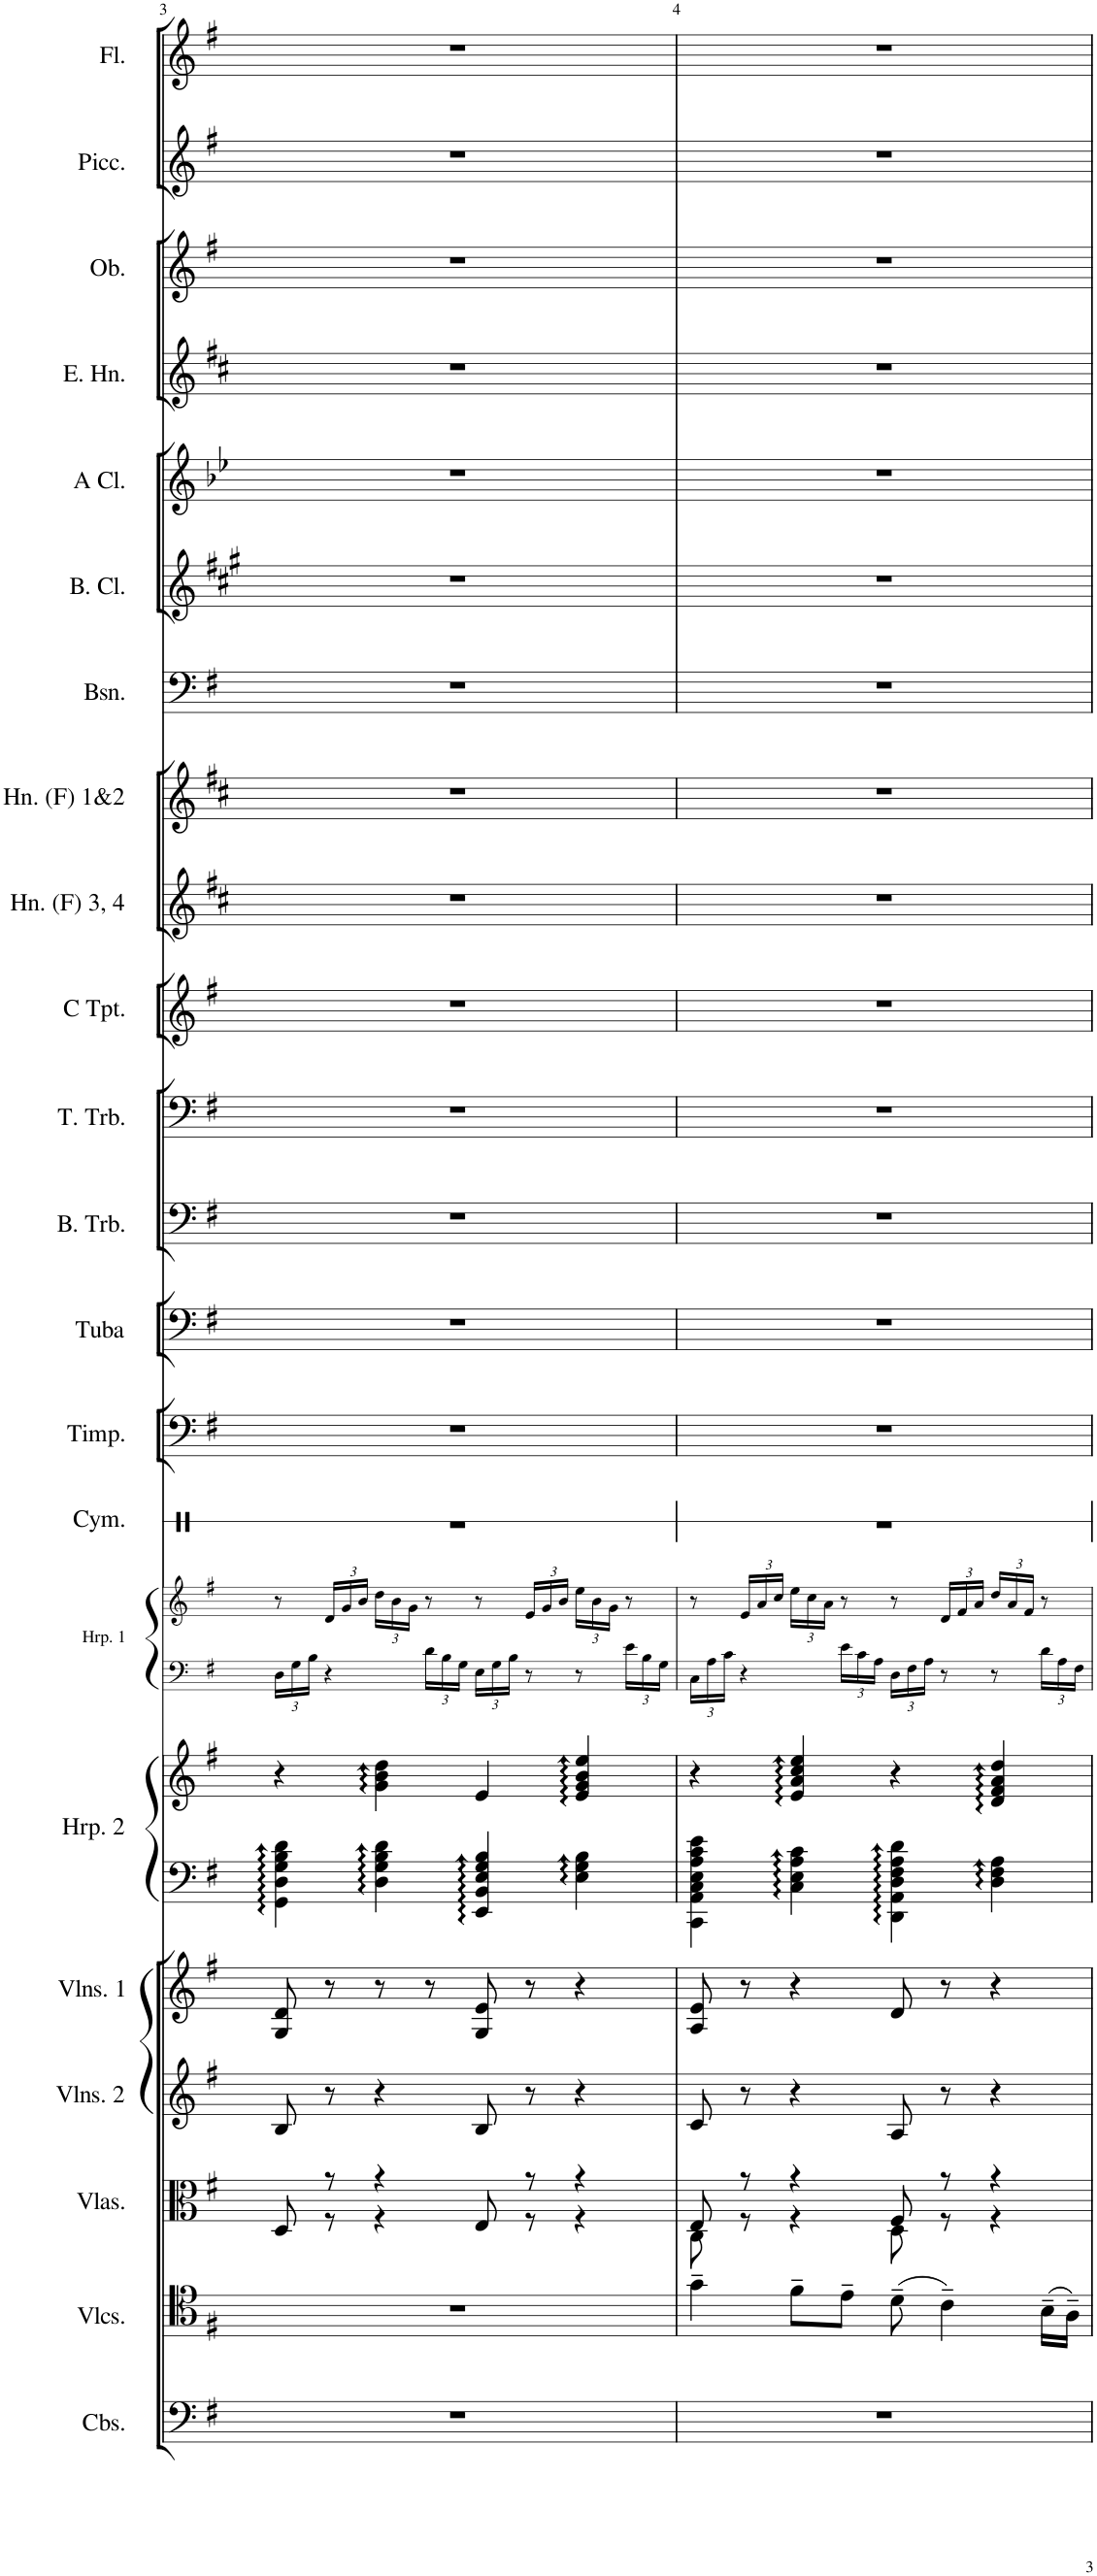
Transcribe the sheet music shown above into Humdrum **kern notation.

**kern	**kern	**kern	**kern	**kern	**kern	**kern	**kern	**kern	**kern	**kern	**kern	**kern	**kern	**kern	**kern	**kern	**kern	**kern	**kern	**kern	**kern	**kern	**kern
*part22	*part21	*part20	*part19	*part18	*part17	*part17	*part16	*part16	*part15	*part14	*part13	*part12	*part11	*part10	*part9	*part8	*part7	*part6	*part5	*part4	*part3	*part2	*part1
*staff24	*staff23	*staff22	*staff21	*staff20	*staff19	*staff18	*staff17	*staff16	*staff15	*staff14	*staff13	*staff12	*staff11	*staff10	*staff9	*staff8	*staff7	*staff6	*staff5	*staff4	*staff3	*staff2	*staff1
*I"Contrabasses	*I"Violoncellos	*I"Violas	*I"Violins 2	*I"Violins 1	*I"Harp 2	*	*I"Harp 1	*	*I"Cymbal	*I"Timpani	*I"Tuba	*I"Bass Trombone	*I"Tenor Trombone	*I"C Trumpet	*I"Horns (F)     3, 4	*I"Horns (F)     1, 2	*I"Bassoon	*I"Bass Clarinet	*I"A Clarinet	*I"English Horn	*I"Oboe	*I"Piccolo	*I"Flute
*I'Cbs.	*I'Vlcs.	*I'Vlas.	*I'Vlns. 2	*I'Vlns. 1	*I'Hrp. 2	*	*I'Hrp. 1	*	*I'Cym.	*I'Timp.	*I'Tuba	*I'B. Trb.	*I'T. Trb.	*I'C Tpt.	*I'Hn. (F) 3, 4	*	*I'Bsn.	*I'B. Cl.	*I'A Cl.	*I'E. Hn.	*I'Ob.	*I'Picc.	*I'Fl.
!!LO:PB:g=z
*clefF4	*clefC4	*clefC3	*clefG2	*clefG2	*clefF4	*clefG2	*clefF4	*clefG2	*clefX	*clefF4	*clefF4	*clefF4	*clefF4	*clefG2	*clefG2	*clefG2	*clefF4	*clefG2	*clefG2	*clefG2	*clefG2	*clefG2	*clefG2
*Trd7c12	*	*	*	*	*	*	*	*	*	*	*	*	*	*Trd1c2	*Trd4c7	*Trd4c7	*	*Trd1c2	*Trd1c2	*Trd4c7	*	*Trd-7c-12	*
*k[f#]	*k[f#]	*k[f#]	*k[f#]	*k[f#]	*k[f#]	*k[f#]	*k[f#]	*k[f#]	*k[]	*k[f#]	*k[f#]	*k[f#]	*k[f#]	*k[f#]	*k[f#c#]	*k[f#c#]	*k[f#]	*k[f#c#g#]	*k[b-e-]	*k[f#c#]	*k[f#]	*k[f#]	*k[f#]
*M4/4	*M4/4	*M4/4	*M4/4	*M4/4	*M4/4	*M4/4	*M4/4	*M4/4	*M4/4	*M4/4	*M4/4	*M4/4	*M4/4	*M4/4	*M4/4	*M4/4	*M4/4	*M4/4	*M4/4	*M4/4	*M4/4	*M4/4	*M4/4
=3	=3	=3	=3	=3	=3	=3	=3	=3	=3	=3	=3	=3	=3	=3	=3	=3	=3	=3	=3	=3	=3	=3	=3
*	*	*^	*	*	*	*	*	*	*	*	*	*	*	*	*	*	*	*	*	*	*	*	*
*	*	*	*	*	*	*	*	*Xbrackettup	*	*	*	*	*	*	*	*	*	*	*	*	*	*	*	*
1r	1r	8D/	8ryy	8B/	8G/ 8d/	4GG\ 4D\ 4G\ 4B\ 4d\	4r	24D\LL	8r	1r	1r	1r	1r	1r	1r	1r	1r	1r	1r	1r	1r	1r	1r	1r
.	.	.	.	.	.	.	.	24G\	.	.	.	.	.	.	.	.	.	.	.	.	.	.	.	.
.	.	.	.	.	.	.	.	24B\JJ	.	.	.	.	.	.	.	.	.	.	.	.	.	.	.	.
*	*	*	*	*	*	*	*	*	*Xbrackettup	*	*	*	*	*	*	*	*	*	*	*	*	*	*	*
.	.	8r	8r	8r	8r	.	.	4r	24d/LL	.	.	.	.	.	.	.	.	.	.	.	.	.	.	.
.	.	.	.	.	.	.	.	.	24g/	.	.	.	.	.	.	.	.	.	.	.	.	.	.	.
.	.	.	.	.	.	.	.	.	24b/JJ	.	.	.	.	.	.	.	.	.	.	.	.	.	.	.
.	.	4r	4r	4r	8r	4D\ 4G\ 4B\ 4d\	4g\ 4b\ 4dd\	.	24dd\LL	.	.	.	.	.	.	.	.	.	.	.	.	.	.	.
.	.	.	.	.	.	.	.	.	24b\	.	.	.	.	.	.	.	.	.	.	.	.	.	.	.
.	.	.	.	.	.	.	.	.	24g\JJ	.	.	.	.	.	.	.	.	.	.	.	.	.	.	.
.	.	.	.	.	8r	.	.	24d\LL	8r	.	.	.	.	.	.	.	.	.	.	.	.	.	.	.
.	.	.	.	.	.	.	.	24B\	.	.	.	.	.	.	.	.	.	.	.	.	.	.	.	.
.	.	.	.	.	.	.	.	24G\JJ	.	.	.	.	.	.	.	.	.	.	.	.	.	.	.	.
.	.	8E/	8ryy	8B/	8G/ 8e/	4EE/ 4BB/ 4E/ 4G/ 4B/	4e/	24E\LL	8r	.	.	.	.	.	.	.	.	.	.	.	.	.	.	.
.	.	.	.	.	.	.	.	24G\	.	.	.	.	.	.	.	.	.	.	.	.	.	.	.	.
.	.	.	.	.	.	.	.	24B\JJ	.	.	.	.	.	.	.	.	.	.	.	.	.	.	.	.
.	.	8r	8r	8r	8r	.	.	8r	24e/LL	.	.	.	.	.	.	.	.	.	.	.	.	.	.	.
.	.	.	.	.	.	.	.	.	24g/	.	.	.	.	.	.	.	.	.	.	.	.	.	.	.
.	.	.	.	.	.	.	.	.	24b/JJ	.	.	.	.	.	.	.	.	.	.	.	.	.	.	.
.	.	4r	4r	4r	4r	4E\ 4G\ 4B\	4e/ 4g/ 4b/ 4ee/	8r	24ee\LL	.	.	.	.	.	.	.	.	.	.	.	.	.	.	.
.	.	.	.	.	.	.	.	.	24b\	.	.	.	.	.	.	.	.	.	.	.	.	.	.	.
.	.	.	.	.	.	.	.	.	24g\JJ	.	.	.	.	.	.	.	.	.	.	.	.	.	.	.
.	.	.	.	.	.	.	.	24e\LL	8r	.	.	.	.	.	.	.	.	.	.	.	.	.	.	.
.	.	.	.	.	.	.	.	24B\	.	.	.	.	.	.	.	.	.	.	.	.	.	.	.	.
.	.	.	.	.	.	.	.	24G\JJ	.	.	.	.	.	.	.	.	.	.	.	.	.	.	.	.
=4	=4	=4	=4	=4	=4	=4	=4	=4	=4	=4	=4	=4	=4	=4	=4	=4	=4	=4	=4	=4	=4	=4	=4	=4
1r	4g~\	8E/	8C\	8c/	8A/ 8e/	4CC\ 4AA\ 4C\ 4E\ 4A\ 4c\ 4e\	4r	24C\LL	8r	1r	1r	1r	1r	1r	1r	1r	1r	1r	1r	1r	1r	1r	1r	1r
.	.	.	.	.	.	.	.	24A\	.	.	.	.	.	.	.	.	.	.	.	.	.	.	.	.
.	.	.	.	.	.	.	.	24c\JJ	.	.	.	.	.	.	.	.	.	.	.	.	.	.	.	.
.	.	8r	8r	8r	8r	.	.	4r	24e/LL	.	.	.	.	.	.	.	.	.	.	.	.	.	.	.
.	.	.	.	.	.	.	.	.	24a/	.	.	.	.	.	.	.	.	.	.	.	.	.	.	.
.	.	.	.	.	.	.	.	.	24cc/JJ	.	.	.	.	.	.	.	.	.	.	.	.	.	.	.
.	8f#~\L	4r	4r	4r	4r	4C\ 4E\ 4A\ 4c\	4e/ 4a/ 4cc/ 4ee/	.	24ee\LL	.	.	.	.	.	.	.	.	.	.	.	.	.	.	.
.	.	.	.	.	.	.	.	.	24cc\	.	.	.	.	.	.	.	.	.	.	.	.	.	.	.
.	.	.	.	.	.	.	.	.	24a\JJ	.	.	.	.	.	.	.	.	.	.	.	.	.	.	.
.	8e~\J	.	.	.	.	.	.	24e\LL	8r	.	.	.	.	.	.	.	.	.	.	.	.	.	.	.
.	.	.	.	.	.	.	.	24c\	.	.	.	.	.	.	.	.	.	.	.	.	.	.	.	.
.	.	.	.	.	.	.	.	24A\JJ	.	.	.	.	.	.	.	.	.	.	.	.	.	.	.	.
.	(8d~\	8F#/	8D\	8A/	8d/	4DD\ 4AA\ 4D\ 4F#\ 4A\ 4d\	4r	24D\LL	8r	.	.	.	.	.	.	.	.	.	.	.	.	.	.	.
.	.	.	.	.	.	.	.	24F#\	.	.	.	.	.	.	.	.	.	.	.	.	.	.	.	.
.	.	.	.	.	.	.	.	24A\JJ	.	.	.	.	.	.	.	.	.	.	.	.	.	.	.	.
.	4c~\)	8r	8r	8r	8r	.	.	8r	24d/LL	.	.	.	.	.	.	.	.	.	.	.	.	.	.	.
.	.	.	.	.	.	.	.	.	24f#/	.	.	.	.	.	.	.	.	.	.	.	.	.	.	.
.	.	.	.	.	.	.	.	.	24a/JJ	.	.	.	.	.	.	.	.	.	.	.	.	.	.	.
.	.	4r	4r	4r	4r	4D\ 4F#\ 4A\	4d/ 4f#/ 4a/ 4dd/	8r	24dd/LL	.	.	.	.	.	.	.	.	.	.	.	.	.	.	.
.	.	.	.	.	.	.	.	.	24a/	.	.	.	.	.	.	.	.	.	.	.	.	.	.	.
.	.	.	.	.	.	.	.	.	24f#/JJ	.	.	.	.	.	.	.	.	.	.	.	.	.	.	.
.	(16B~\LL	.	.	.	.	.	.	24d\LL	8r	.	.	.	.	.	.	.	.	.	.	.	.	.	.	.
.	.	.	.	.	.	.	.	24A\	.	.	.	.	.	.	.	.	.	.	.	.	.	.	.	.
.	16A~\JJ)	.	.	.	.	.	.	.	.	.	.	.	.	.	.	.	.	.	.	.	.	.	.	.
.	.	.	.	.	.	.	.	24F#\JJ	.	.	.	.	.	.	.	.	.	.	.	.	.	.	.	.
*	*	*v	*v	*	*	*	*	*	*	*	*	*	*	*	*	*	*	*	*	*	*	*	*	*
=	=	=	=	=	=	=	=	=	=	=	=	=	=	=	=	=	=	=	=	=	=	=	=
*-	*-	*-	*-	*-	*-	*-	*-	*-	*-	*-	*-	*-	*-	*-	*-	*-	*-	*-	*-	*-	*-	*-	*-
